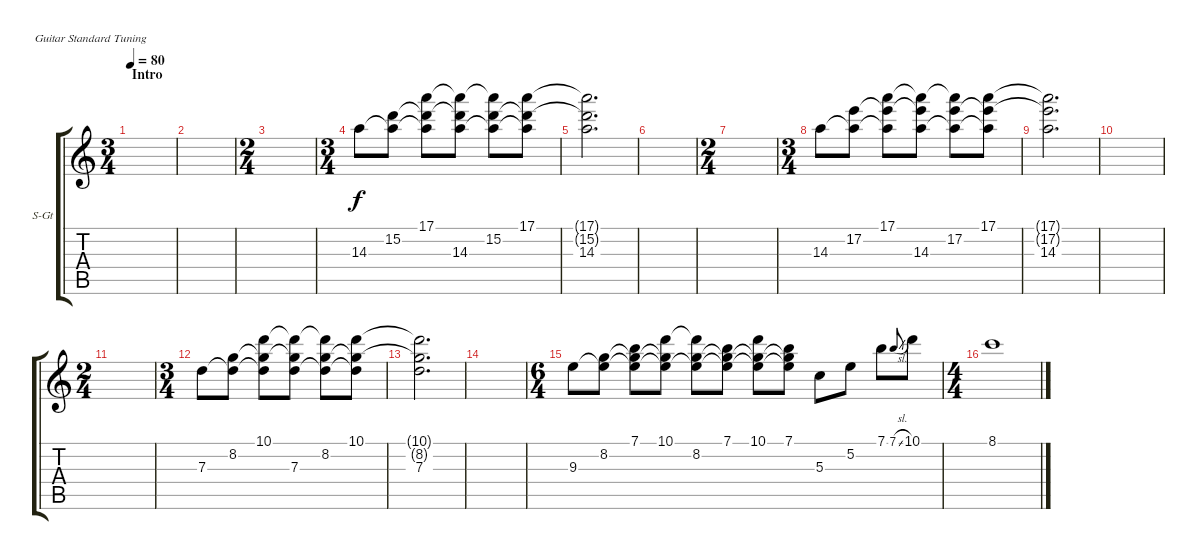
\bracketExtendMode groupsimilarinstruments
\firstSystemTrackNameOrientation horizontal
\otherSystemsTrackNameOrientation horizontal
\track ("Acoustic Harmony" "S-Gt") {instrument acousticguitarsteel}
\staff {score tabs}
\tuning (E4 B3 G3 D3 A2 E2)
\ts (3 4)
\section ("" "Intro")
\tempo 80
\clef g2
\scale
0.653631
\ks c
|
\scale
0.346369 |
\ts (2 4)
\scale
0.5 |
\ts (3 4)
\scale
0.5 14.3.8 (14.3{t} 15.2).8 (15.2{t} 17.1 14.3{t}).8 (14.3 17.1{t} 15.2{t}).8 (14.3{t} 15.2 17.1{t}).8 (15.2{t} 17.1 14.3{t}).8 |
\scale
0.5 (15.2{t} 14.3 17.1{t}).2{d} |
\scale
0.5 |
\ts (2 4)
\scale
0.5 |
\ts (3 4)
\scale
0.5 14.3.8 (14.3{t} 17.2).8 (17.2{t} 17.1 14.3{t}).8 (14.3 17.1{t} 17.2{t}).8 (14.3{t} 17.2 17.1{t}).8 (17.2{t} 17.1 14.3{t}).8 |
\scale
0.5 (17.2{t} 14.3 17.1{t}).2{d} |
\scale
0.5 |
\ts (2 4)
\scale
0.5 |
\ts (3 4)
\scale
0.5 7.3.8 (7.3{t} 8.2).8 (8.2{t} 10.1 7.3{t}).8 (7.3 10.1{t} 8.2{t}).8 (7.3{t} 8.2 10.1{t}).8 (8.2{t} 10.1 7.3{t}).8 |
\scale
0.5 (8.2{t} 7.3 10.1{t}).2{d} |
\scale
0.5 |
\ts (6 4)
\scale
0.653631 9.3.8 (8.2 9.3{t}).8 (7.1 8.2{t} 9.3{t}).8 (10.1 9.3{t} 8.2{t}).8 (8.2 10.1{t} 9.3{t}).8 (7.1 9.3{t} 8.2{t}).8 (10.1 8.2{t} 9.3{t}).8 (7.1 9.3{t} 8.2{t}).8 5.3.8 5.2.8 7.1.8 7.1{sl}.8{gr onbeat} 10.1.8 |
\ts (4 4)
\scale
0.346369 8.1.1
